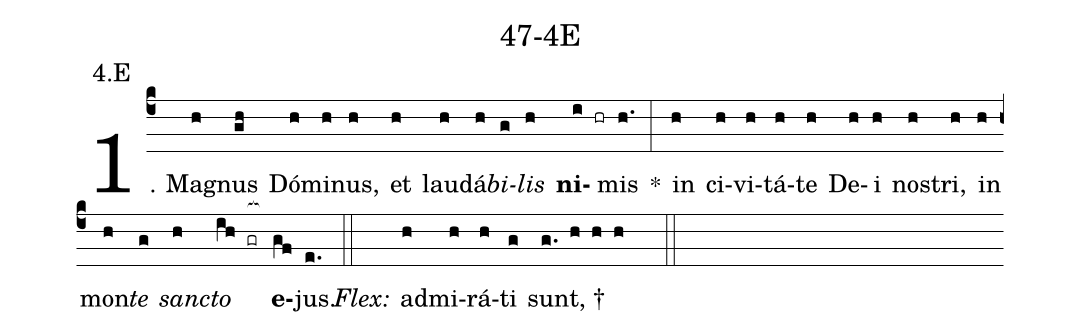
name: 47-4E;
annotation: 4.E;
%%
(c4)1. Ma(h)gnus(gh) Dó(h)mi(h)nus,(h) et(h) lau(h)dá(h)<i>bi</i>(g)<i>lis</i>(h) <b>ni</b>(i hr)mis(h.) *(:) in(h) ci(h)vi(h)tá(h)te(h) De(h)i(h) nos(h)tri,(h) in(h) mon(h)<i>te</i>(g) <i>sanc</i>(h)<i>to</i>(ih gr[ocb:1{]) <b>e</b>(gf[ocb:0}])jus.(e.) (::)
<i>Flex:</i>()  ad(h)mi(h)rá(h)ti(g) sunt, †(g. h h h  ::)
